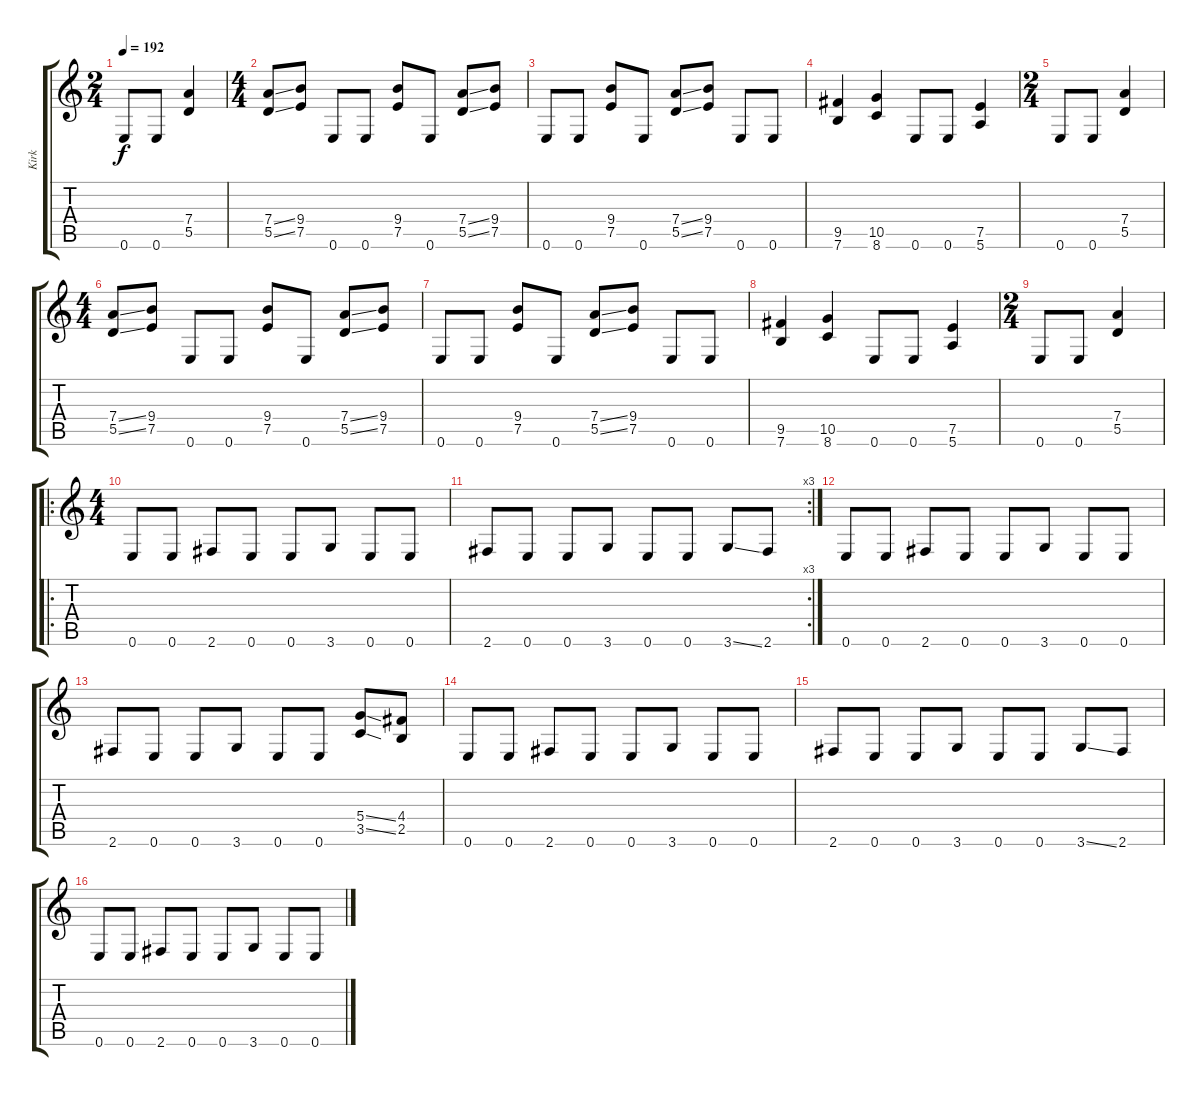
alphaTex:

\track ("Kirk" "Kirk") {instrument distortionguitar}
\staff {score tabs}
\tuning (E4 B3 G3 D3 A2 E2) {hide}
\ts (2 4)
\tempo 192
\clef g2
\ks c
0.6.8{dy f} 0.6.8 (7.4 5.5).4 |
\ts (4 4)
(7.4{ss} 5.5{ss}).8 (9.4 7.5).8 0.6.8 0.6.8 (9.4 7.5).8 0.6.8 (7.4{ss} 5.5{ss}).8 (9.4 7.5).8 |
0.6.8 0.6.8 (9.4 7.5).8 0.6.8 (7.4{ss} 5.5{ss}).8 (9.4 7.5).8 0.6.8 0.6.8 |
(9.5 7.6).4 (10.5 8.6).4 0.6.8 0.6.8 (7.5 5.6).4 |
\ts (2 4)
0.6.8 0.6.8 (7.4 5.5).4 |
\ts (4 4)
(7.4{ss} 5.5{ss}).8 (9.4 7.5).8 0.6.8 0.6.8 (9.4 7.5).8 0.6.8 (7.4{ss} 5.5{ss}).8 (9.4 7.5).8 |
0.6.8 0.6.8 (9.4 7.5).8 0.6.8 (7.4{ss} 5.5{ss}).8 (9.4 7.5).8 0.6.8 0.6.8 |
(9.5 7.6).4 (10.5 8.6).4 0.6.8 0.6.8 (7.5 5.6).4 |
\ts (2 4)
0.6.8 0.6.8 (7.4 5.5).4 |
\ro
\ts (4 4)
0.6.8 0.6.8 2.6.8 0.6.8 0.6.8 3.6.8 0.6.8 0.6.8 |
\rc 3
2.6.8 0.6.8 0.6.8 3.6.8 0.6.8 0.6.8 3.6{ss}.8 2.6.8 |
0.6.8 0.6.8 2.6.8 0.6.8 0.6.8 3.6.8 0.6.8 0.6.8 |
2.6.8 0.6.8 0.6.8 3.6.8 0.6.8 0.6.8 (5.4{ss} 3.5{ss}).8 (4.4 2.5).8 |
0.6.8 0.6.8 2.6.8 0.6.8 0.6.8 3.6.8 0.6.8 0.6.8 |
2.6.8 0.6.8 0.6.8 3.6.8 0.6.8 0.6.8 3.6{ss}.8 2.6.8 |
0.6.8 0.6.8 2.6.8 0.6.8 0.6.8 3.6.8 0.6.8 0.6.8
